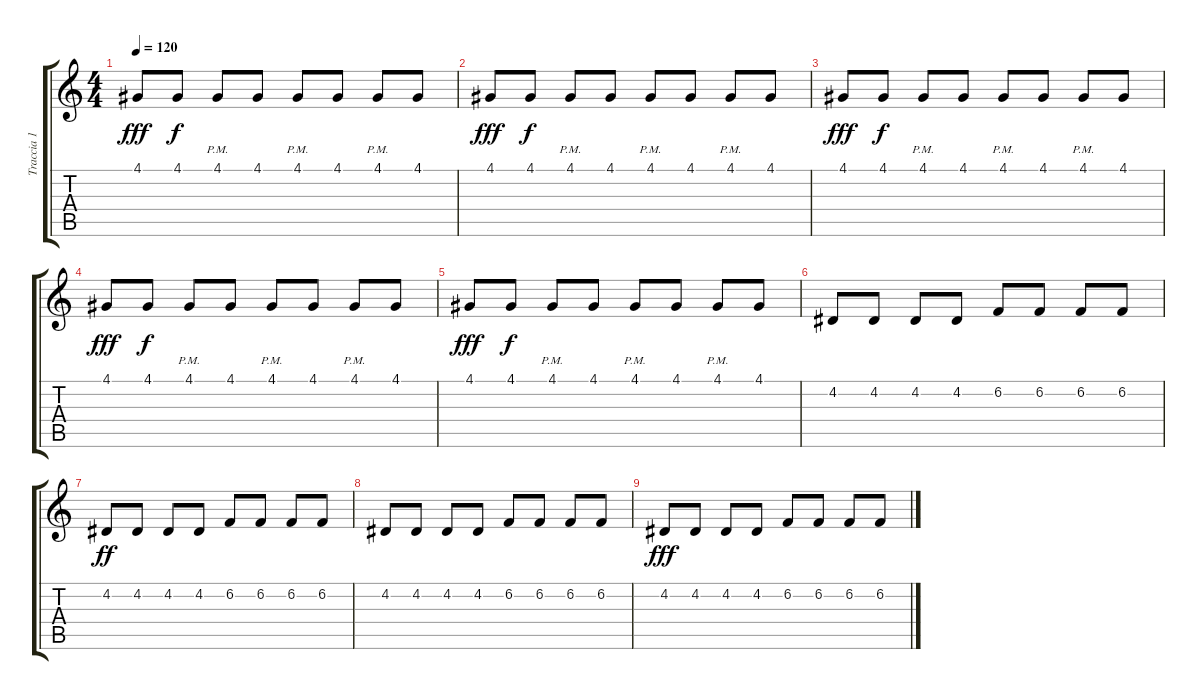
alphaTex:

\track ("Traccia 1" "Traccia 1") {instrument pad6metallic}
\staff {score tabs}
\tuning (E4 B3 G3 D3 A2 E2) {hide}
\ts (4 4)
\tempo 120
\clef g2
\ks c
4.1.8{dy fff} 4.1.8{dy f} 4.1{pm}.8 4.1.8 4.1{pm}.8 4.1.8 4.1{pm}.8 4.1.8 |
4.1.8{dy fff} 4.1.8{dy f} 4.1{pm}.8 4.1.8 4.1{pm}.8 4.1.8 4.1{pm}.8 4.1.8 |
4.1.8{dy fff} 4.1.8{dy f} 4.1{pm}.8 4.1.8 4.1{pm}.8 4.1.8 4.1{pm}.8 4.1.8 |
4.1.8{dy fff} 4.1.8{dy f} 4.1{pm}.8 4.1.8 4.1{pm}.8 4.1.8 4.1{pm}.8 4.1.8 |
4.1.8{dy fff} 4.1.8{dy f} 4.1{pm}.8 4.1.8 4.1{pm}.8 4.1.8 4.1{pm}.8 4.1.8 |
4.2.8 4.2.8 4.2.8 4.2.8 6.2.8 6.2.8 6.2.8 6.2.8 |
4.2.8{dy ff} 4.2.8 4.2.8 4.2.8 6.2.8 6.2.8 6.2.8 6.2.8 |
4.2.8 4.2.8 4.2.8 4.2.8 6.2.8 6.2.8 6.2.8 6.2.8 |
4.2.8{dy fff} 4.2.8 4.2.8 4.2.8 6.2.8 6.2.8 6.2.8 6.2.8
